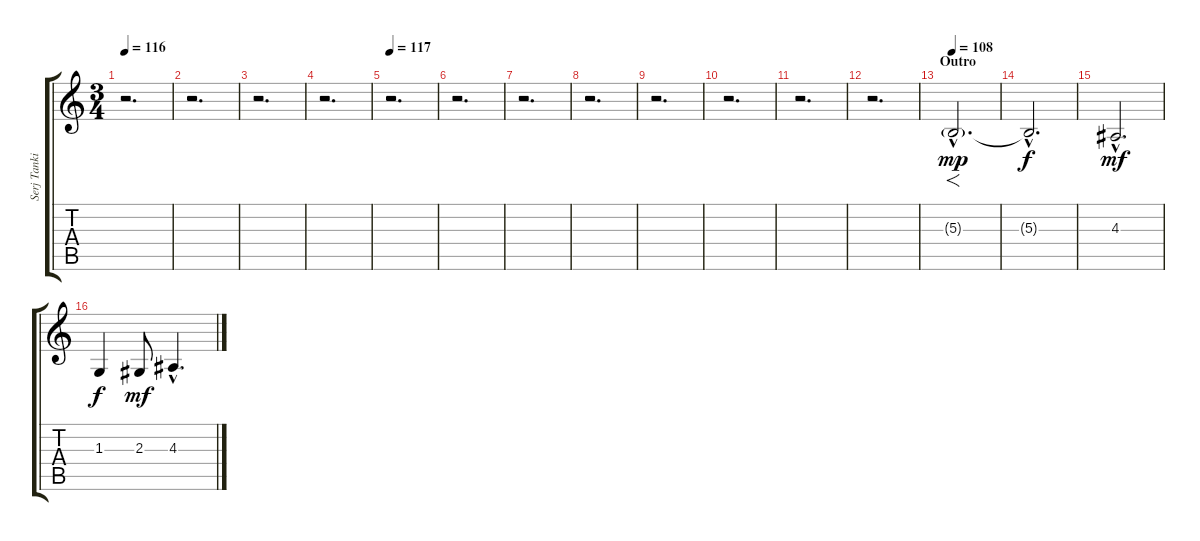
\track ("Serj Tankian" "Serj Tanki") {instrument electricgrandpiano}
\staff {score tabs}
\tuning (Eb4 Bb3 Gb3 Db3 Ab2 Eb2) {hide}
\ts (3 4)
\tempo 116
\clef g2
\ks c
r.2{d dy f} |
r.2{d} |
r.2{d} |
r.2{d} |
\tempo 117
r.2{d} |
r.2{d} |
r.2{d} |
r.2{d} |
r.2{d} |
r.2{d} |
r.2{d} |
r.2{d} |
\section ("" "Outro")
\tempo 108
5.3{g hac}.2{f d dy mp} |
5.3{hac t}.2{d dy f} |
4.3{hac}.2{d dy mf} |
1.3.4{dy f} 2.3.8{dy mf} 4.3{hac}.4{d}
